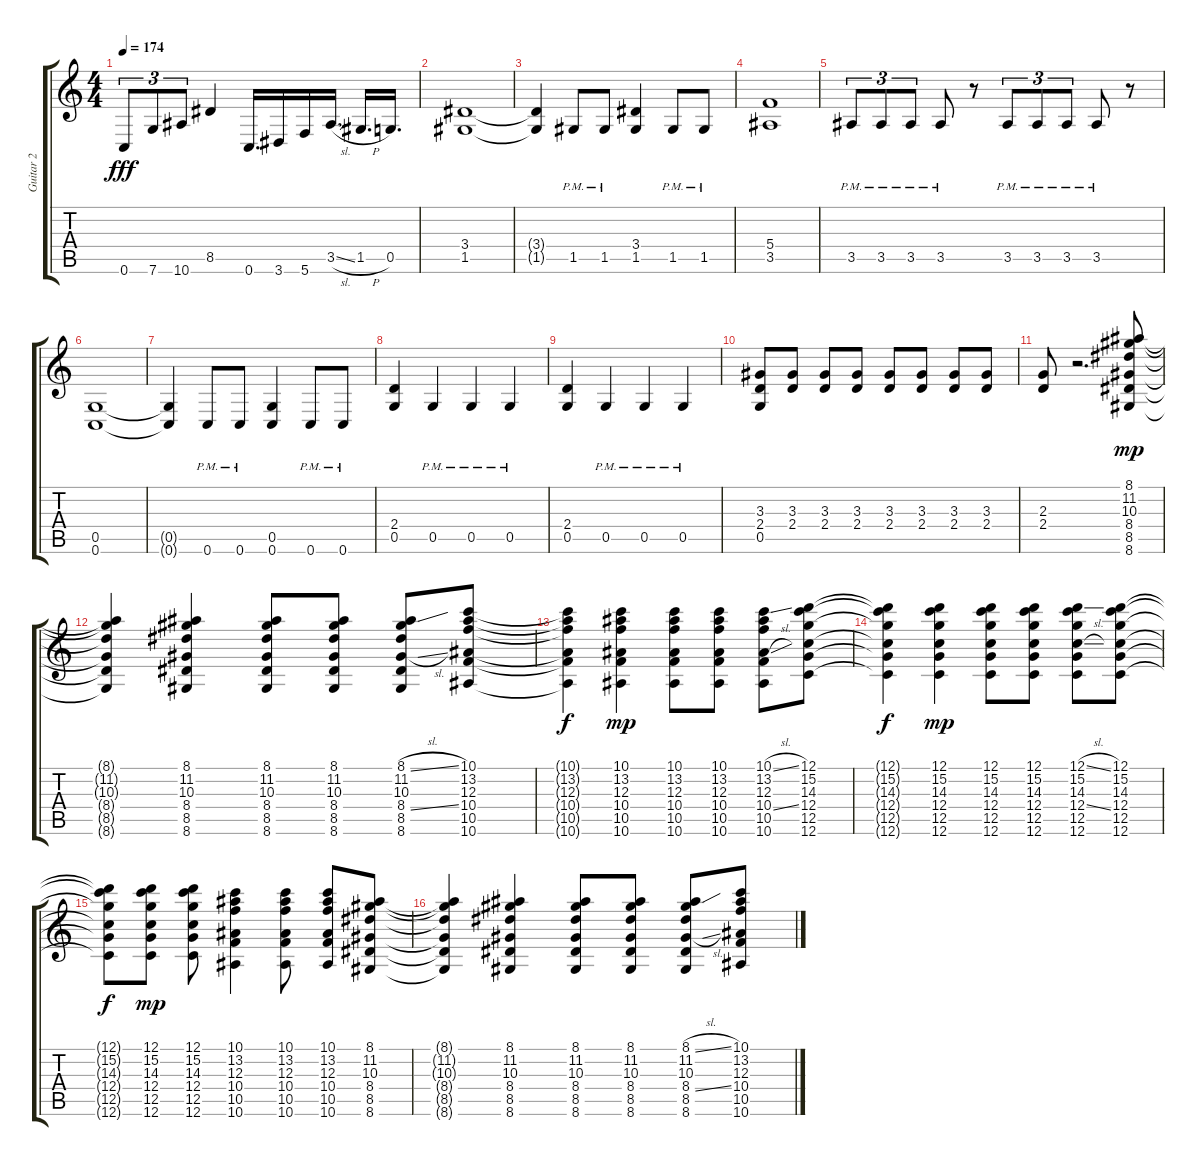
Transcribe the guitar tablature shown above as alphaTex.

\track ("Guitar 2" "Guitar 2") {instrument distortionguitar}
\staff {score tabs}
\tuning (D4 A3 F3 C3 G2 C2) {hide}
\ts (4 4)
\tempo 174
\clef g2
\ks c
0.6.8{tu (3 2) dy fff} 7.6.8{tu (3 2)} 10.6.8{tu (3 2)} 8.5.4 0.6.16{d} 3.6.16 5.6.16 3.5{sl}.16{d} 1.5{h}.16{d} 0.5.16{d} |
(3.4 1.5).1 |
(3.4{t} 1.5{t}).4 1.5{pm}.8 1.5{pm}.8 (3.4 1.5).4 1.5{pm}.8 1.5{pm}.8 |
(5.4 3.5).1 |
3.5{pm}.8{tu (3 2)} 3.5{pm}.8{tu (3 2)} 3.5{pm}.8{tu (3 2)} 3.5{pm}.8 r.8 3.5{pm}.8{tu (3 2)} 3.5{pm}.8{tu (3 2)} 3.5{pm}.8{tu (3 2)} 3.5{pm}.8 r.8 |
(0.5 0.6).1 |
(0.5{t} 0.6{t}).4 0.6{pm}.8 0.6{pm}.8 (0.5 0.6).4 0.6{pm}.8 0.6{pm}.8 |
(2.4 0.5).4 0.5{pm}.4 0.5{pm}.4 0.5{pm}.4 |
(2.4 0.5).4 0.5{pm}.4 0.5{pm}.4 0.5{pm}.4 |
(3.3 2.4 0.5).8 (3.3 2.4).8 (3.3 2.4).8 (3.3 2.4).8 (3.3 2.4).8 (3.3 2.4).8 (3.3 2.4).8 (3.3 2.4).8 |
(2.3 2.4).8 r.2{d} (8.1 11.2 10.3 8.4 8.5 8.6).8{dy mp} |
(8.1{t} 11.2{t} 10.3{t} 8.4{t} 8.5{t} 8.6{t}).4 (8.1 11.2 10.3 8.4 8.5 8.6).4 (8.1 11.2 10.3 8.4 8.5 8.6).8 (8.1 11.2 10.3 8.4 8.5 8.6).8 (8.1{sl} 11.2 10.3 8.4{sl} 8.5 8.6).8 (10.1 13.2 12.3 10.4 10.5 10.6).8 |
(10.1{t} 13.2{t} 12.3{t} 10.4{t} 10.5{t} 10.6{t}).4{dy f} (10.1 13.2 12.3 10.4 10.5 10.6).4{dy mp} (10.1 13.2 12.3 10.4 10.5 10.6).8 (10.1 13.2 12.3 10.4 10.5 10.6).8 (10.1{sl} 13.2 12.3 10.4{sl} 10.5 10.6).8 (12.1 15.2 14.3 12.4 12.5 12.6).8 |
(12.1{t} 15.2{t} 14.3{t} 12.4{t} 12.5{t} 12.6{t}).4{dy f} (12.1 15.2 14.3 12.4 12.5 12.6).4{dy mp} (12.1 15.2 14.3 12.4 12.5 12.6).8 (12.1 15.2 14.3 12.4 12.5 12.6).8 (12.1{sl} 15.2 14.3 12.4{sl} 12.5 12.6).8 (12.1 15.2 14.3 12.4 12.5 12.6).8 |
(12.1{t} 15.2{t} 14.3{t} 12.4{t} 12.5{t} 12.6{t}).8{dy f} (12.1 15.2 14.3 12.4 12.5 12.6).8{dy mp} (12.1 15.2 14.3 12.4 12.5 12.6).8 (10.1 13.2 12.3 10.4 10.5 10.6).4 (10.1 13.2 12.3 10.4 10.5 10.6).8 (10.1 13.2 12.3 10.4 10.5 10.6).8 (8.1 11.2 10.3 8.4 8.5 8.6).8 |
(8.1{t} 11.2{t} 10.3{t} 8.4{t} 8.5{t} 8.6{t}).4 (8.1 11.2 10.3 8.4 8.5 8.6).4 (8.1 11.2 10.3 8.4 8.5 8.6).8 (8.1 11.2 10.3 8.4 8.5 8.6).8 (8.1{sl} 11.2 10.3 8.4{sl} 8.5 8.6).8 (10.1 13.2 12.3 10.4 10.5 10.6).8
